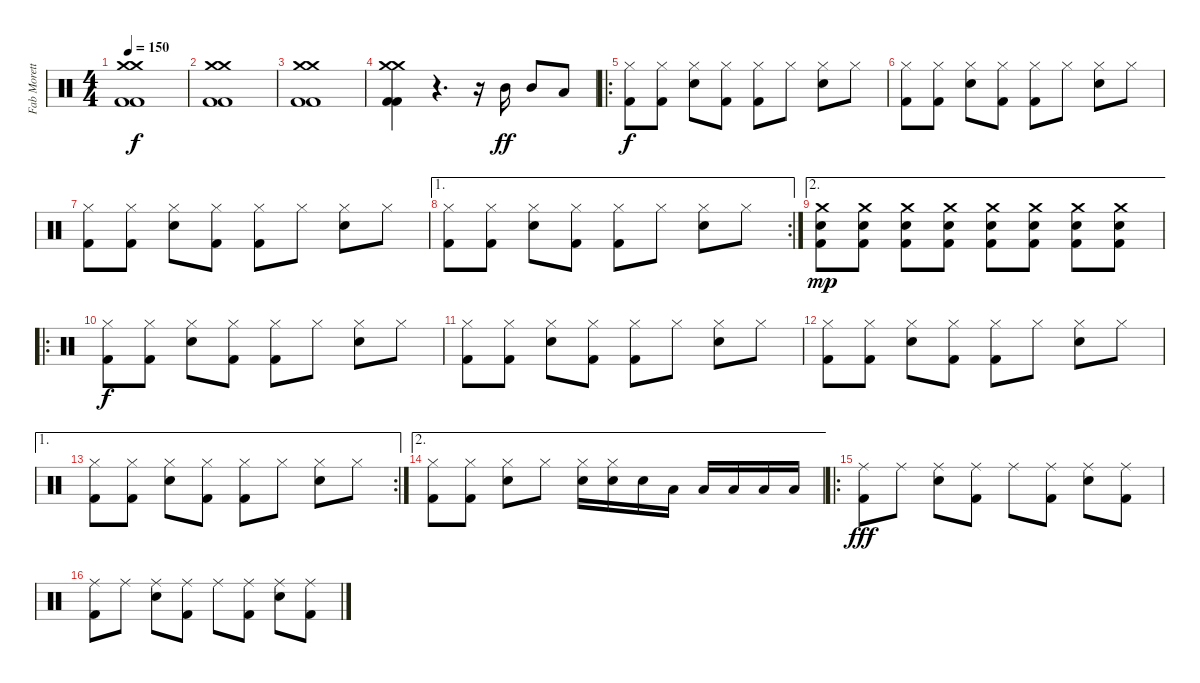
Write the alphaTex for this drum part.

\track ("Fab Moretti" "Fab Morett") {instrument percussion}
\staff {score}
\articulation defaults
\ts (4 4)
\tempo 150
\clef neutral
\ks c
("Crash medium (hit)" "Crash medium (hit)" "Kick (hit) 2" "Kick (hit) 2").1{dy f} |
("Crash medium (hit)" "Crash medium (hit)" "Kick (hit) 2" "Kick (hit) 2").1 |
("Crash medium (hit)" "Crash medium (hit)" "Kick (hit) 2" "Kick (hit) 2").1 |
("Crash medium (hit)" "Crash medium (hit)" "Kick (hit) 2" "Kick (hit) 2").4 r.4{d} r.16 "Mid Tom (hit)".16{dy ff} "Mid Tom (hit)".8 "Low Tom (hit)".8 |
\ro
("Hi-Hat (closed)" "Kick (hit) 2").8{dy f} ("Hi-Hat (closed)" "Kick (hit) 2").8 ("Hi-Hat (closed)" "Electric Snare (hit)").8 ("Hi-Hat (closed)" "Kick (hit) 2").8 ("Hi-Hat (closed)" "Kick (hit) 2").8 "Hi-Hat (closed)".8 ("Hi-Hat (closed)" "Electric Snare (hit)").8 "Hi-Hat (closed)".8 |
("Hi-Hat (closed)" "Kick (hit) 2").8 ("Hi-Hat (closed)" "Kick (hit) 2").8 ("Hi-Hat (closed)" "Electric Snare (hit)").8 ("Hi-Hat (closed)" "Kick (hit) 2").8 ("Hi-Hat (closed)" "Kick (hit) 2").8 "Hi-Hat (closed)".8 ("Hi-Hat (closed)" "Electric Snare (hit)").8 "Hi-Hat (closed)".8 |
("Hi-Hat (closed)" "Kick (hit) 2").8 ("Hi-Hat (closed)" "Kick (hit) 2").8 ("Hi-Hat (closed)" "Electric Snare (hit)").8 ("Hi-Hat (closed)" "Kick (hit) 2").8 ("Hi-Hat (closed)" "Kick (hit) 2").8 "Hi-Hat (closed)".8 ("Hi-Hat (closed)" "Electric Snare (hit)").8 "Hi-Hat (closed)".8 |
\ae 1
\rc 2
("Hi-Hat (closed)" "Kick (hit) 2").8 ("Hi-Hat (closed)" "Kick (hit) 2").8 ("Hi-Hat (closed)" "Electric Snare (hit)").8 ("Hi-Hat (closed)" "Kick (hit) 2").8 ("Hi-Hat (closed)" "Kick (hit) 2").8 "Hi-Hat (closed)".8 ("Hi-Hat (closed)" "Electric Snare (hit)").8 "Hi-Hat (closed)".8 |
\ae 2
("Crash medium (hit)" "Electric Snare (hit)" "Kick (hit) 2").8{dy mp} ("Crash medium (hit)" "Electric Snare (hit)" "Kick (hit) 2").8 ("Crash medium (hit)" "Electric Snare (hit)" "Kick (hit) 2").8 ("Crash medium (hit)" "Electric Snare (hit)" "Kick (hit) 2").8 ("Crash medium (hit)" "Electric Snare (hit)" "Kick (hit) 2").8 ("Crash medium (hit)" "Electric Snare (hit)" "Kick (hit) 2").8 ("Crash medium (hit)" "Electric Snare (hit)" "Kick (hit) 2").8 ("Crash medium (hit)" "Electric Snare (hit)" "Kick (hit) 2").8 |
\ro
("Hi-Hat (closed)" "Kick (hit) 2").8{dy f} ("Hi-Hat (closed)" "Kick (hit) 2").8 ("Hi-Hat (closed)" "Electric Snare (hit)").8 ("Hi-Hat (closed)" "Kick (hit) 2").8 ("Hi-Hat (closed)" "Kick (hit) 2").8 "Hi-Hat (closed)".8 ("Hi-Hat (closed)" "Electric Snare (hit)").8 "Hi-Hat (closed)".8 |
("Hi-Hat (closed)" "Kick (hit) 2").8 ("Hi-Hat (closed)" "Kick (hit) 2").8 ("Hi-Hat (closed)" "Electric Snare (hit)").8 ("Hi-Hat (closed)" "Kick (hit) 2").8 ("Hi-Hat (closed)" "Kick (hit) 2").8 "Hi-Hat (closed)".8 ("Hi-Hat (closed)" "Electric Snare (hit)").8 "Hi-Hat (closed)".8 |
("Hi-Hat (closed)" "Kick (hit) 2").8 ("Hi-Hat (closed)" "Kick (hit) 2").8 ("Hi-Hat (closed)" "Electric Snare (hit)").8 ("Hi-Hat (closed)" "Kick (hit) 2").8 ("Hi-Hat (closed)" "Kick (hit) 2").8 "Hi-Hat (closed)".8 ("Hi-Hat (closed)" "Electric Snare (hit)").8 "Hi-Hat (closed)".8 |
\ae 1
\rc 2
("Hi-Hat (closed)" "Kick (hit) 2").8 ("Hi-Hat (closed)" "Kick (hit) 2").8 ("Hi-Hat (closed)" "Electric Snare (hit)").8 ("Hi-Hat (closed)" "Kick (hit) 2").8 ("Hi-Hat (closed)" "Kick (hit) 2").8 "Hi-Hat (closed)".8 ("Hi-Hat (closed)" "Electric Snare (hit)").8 "Hi-Hat (closed)".8 |
\ae 2
("Hi-Hat (closed)" "Kick (hit) 2").8 ("Hi-Hat (closed)" "Kick (hit) 2").8 ("Hi-Hat (closed)" "Electric Snare (hit)").8 "Hi-Hat (closed)".8 ("Hi-Hat (closed)" "Electric Snare (hit)").16 ("Hi-Hat (closed)" "Electric Snare (hit)").16 "Electric Snare (hit)".16 "Low Tom (hit)".16 "Low Tom (hit)".16 "Low Tom (hit)".16 "Low Tom (hit)".16 "Low Tom (hit)".16 |
\ro
("Ride (middle)" "Kick (hit) 2").8{dy fff} "Ride (middle)".8 ("Ride (middle)" "Electric Snare (hit)").8 ("Ride (middle)" "Kick (hit) 2").8 "Ride (middle)".8 ("Ride (middle)" "Kick (hit) 2").8 ("Ride (middle)" "Electric Snare (hit)").8 ("Ride (middle)" "Kick (hit) 2").8 |
("Ride (middle)" "Kick (hit) 2").8 "Ride (middle)".8 ("Ride (middle)" "Electric Snare (hit)").8 ("Ride (middle)" "Kick (hit) 2").8 "Ride (middle)".8 ("Ride (middle)" "Kick (hit) 2").8 ("Ride (middle)" "Electric Snare (hit)").8 ("Ride (middle)" "Kick (hit) 2").8
